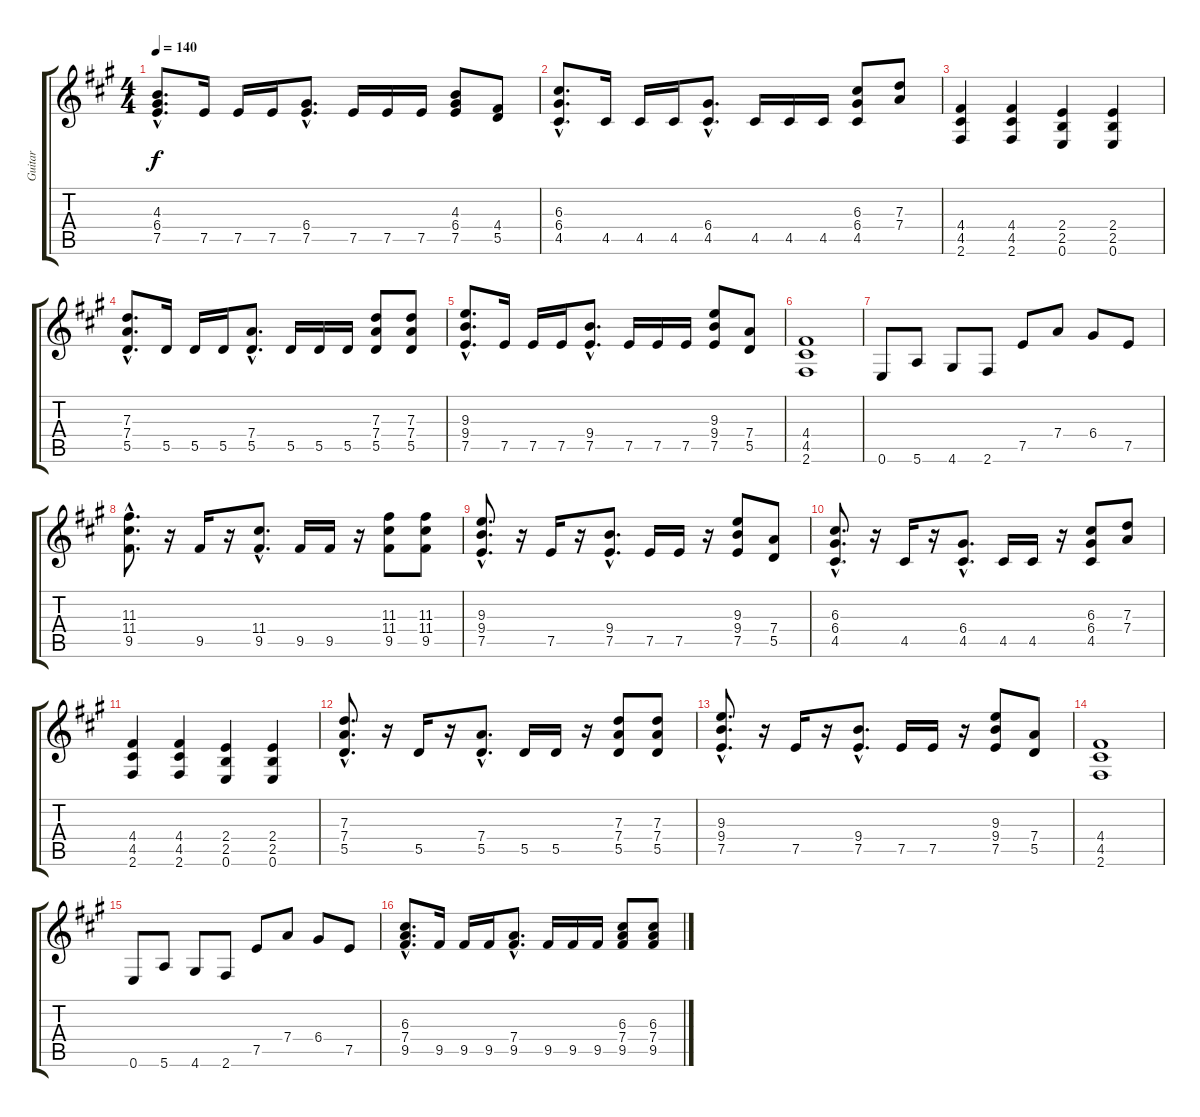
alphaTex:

\track ("Guitar" "Guitar") {instrument distortionguitar}
\staff {score tabs}
\tuning (E4 B3 G3 D3 A2 E2) {hide}
\ts (4 4)
\tempo 140
\clef g2
\ks a
(4.3{hac} 6.4{hac} 7.5{hac}).8{d dy f} 7.5.16 7.5.16 7.5.16 (6.4{hac} 7.5{hac}).8{d} 7.5.16 7.5.16 7.5.16 (4.3 6.4 7.5).8 (4.4 5.5).8 |
(6.3{hac} 6.4{hac} 4.5{hac}).8{d} 4.5.16 4.5.16 4.5.16 (6.4{hac} 4.5{hac}).8{d} 4.5.16 4.5.16 4.5.16 (6.3 6.4 4.5).8 (7.3 7.4).8 |
(4.4 4.5 2.6).4 (4.4 4.5 2.6).4 (2.4 2.5 0.6).4 (2.4 2.5 0.6).4 |
(7.3{hac} 7.4{hac} 5.5{hac}).8{d} 5.5.16 5.5.16 5.5.16 (7.4{hac} 5.5{hac}).8{d} 5.5.16 5.5.16 5.5.16 (7.3 7.4 5.5).8 (7.3 7.4 5.5).8 |
(9.3{hac} 9.4{hac} 7.5{hac}).8{d} 7.5.16 7.5.16 7.5.16 (9.4{hac} 7.5{hac}).8{d} 7.5.16 7.5.16 7.5.16 (9.3 9.4 7.5).8 (7.4 5.5).8 |
(4.4 4.5 2.6).1 |
0.6.8 5.6.8 4.6.8 2.6.8 7.5.8 7.4.8 6.4.8 7.5.8 |
(11.3{hac} 11.4{hac} 9.5{hac}).8{d instrument electricguitarmuted} r.16 9.5.16 r.16 (11.4{hac} 9.5{hac}).8{d} 9.5.16 9.5.16 r.16 (11.3 11.4 9.5).8 (11.3 11.4 9.5).8 |
(9.3{hac} 9.4{hac} 7.5{hac}).8{d} r.16 7.5.16 r.16 (9.4{hac} 7.5{hac}).8{d} 7.5.16 7.5.16 r.16 (9.3 9.4 7.5).8 (7.4 5.5).8 |
(6.3{hac} 6.4{hac} 4.5{hac}).8{d} r.16 4.5.16 r.16 (6.4{hac} 4.5{hac}).8{d} 4.5.16 4.5.16 r.16 (6.3 6.4 4.5).8 (7.3 7.4).8 |
(4.4 4.5 2.6).4 (4.4 4.5 2.6).4 (2.4 2.5 0.6).4 (2.4 2.5 0.6).4 |
(7.3{hac} 7.4{hac} 5.5{hac}).8{d} r.16 5.5.16 r.16 (7.4{hac} 5.5{hac}).8{d} 5.5.16 5.5.16 r.16 (7.3 7.4 5.5).8 (7.3 7.4 5.5).8 |
(9.3{hac} 9.4{hac} 7.5{hac}).8{d} r.16 7.5.16 r.16 (9.4{hac} 7.5{hac}).8{d} 7.5.16 7.5.16 r.16 (9.3 9.4 7.5).8 (7.4 5.5).8 |
(4.4 4.5 2.6).1 |
0.6.8 5.6.8 4.6.8 2.6.8 7.5.8 7.4.8 6.4.8 7.5.8 |
(6.3{hac} 7.4{hac} 9.5{hac}).8{d volume 13 instrument distortionguitar} 9.5.16 9.5.16 9.5.16 (7.4{hac} 9.5{hac}).8{d} 9.5.16 9.5.16 9.5.16 (6.3 7.4 9.5).8 (6.3 7.4 9.5).8
